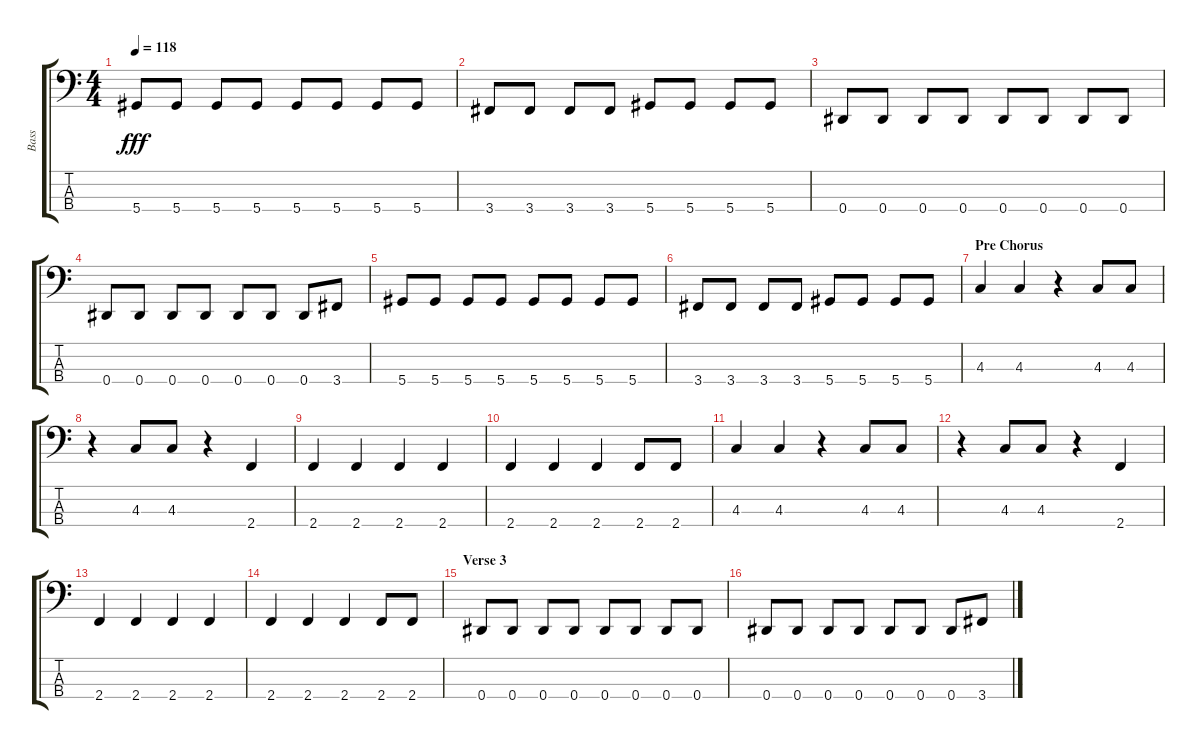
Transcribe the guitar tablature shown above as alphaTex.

\track ("Bass" "Bass") {instrument electricbasspick}
\staff {score tabs}
\tuning (Gb2 Db2 Ab1 Eb1) {hide}
\ts (4 4)
\tempo 118
\clef f4
\ks c
5.4.8{dy fff} 5.4.8 5.4.8 5.4.8 5.4.8 5.4.8 5.4.8 5.4.8 |
3.4.8 3.4.8 3.4.8 3.4.8 5.4.8 5.4.8 5.4.8 5.4.8 |
0.4.8 0.4.8 0.4.8 0.4.8 0.4.8 0.4.8 0.4.8 0.4.8 |
0.4.8 0.4.8 0.4.8 0.4.8 0.4.8 0.4.8 0.4.8 3.4.8 |
5.4.8 5.4.8 5.4.8 5.4.8 5.4.8 5.4.8 5.4.8 5.4.8 |
3.4.8 3.4.8 3.4.8 3.4.8 5.4.8 5.4.8 5.4.8 5.4.8 |
\section ("" "Pre Chorus")
4.3.4 4.3.4 r.4 4.3.8 4.3.8 |
r.4 4.3.8 4.3.8 r.4 2.4.4 |
2.4.4 2.4.4 2.4.4 2.4.4 |
2.4.4 2.4.4 2.4.4 2.4.8 2.4.8 |
4.3.4 4.3.4 r.4 4.3.8 4.3.8 |
r.4 4.3.8 4.3.8 r.4 2.4.4 |
2.4.4 2.4.4 2.4.4 2.4.4 |
2.4.4 2.4.4 2.4.4 2.4.8 2.4.8 |
\section ("" "Verse 3")
0.4.8 0.4.8 0.4.8 0.4.8 0.4.8 0.4.8 0.4.8 0.4.8 |
0.4.8 0.4.8 0.4.8 0.4.8 0.4.8 0.4.8 0.4.8 3.4.8
